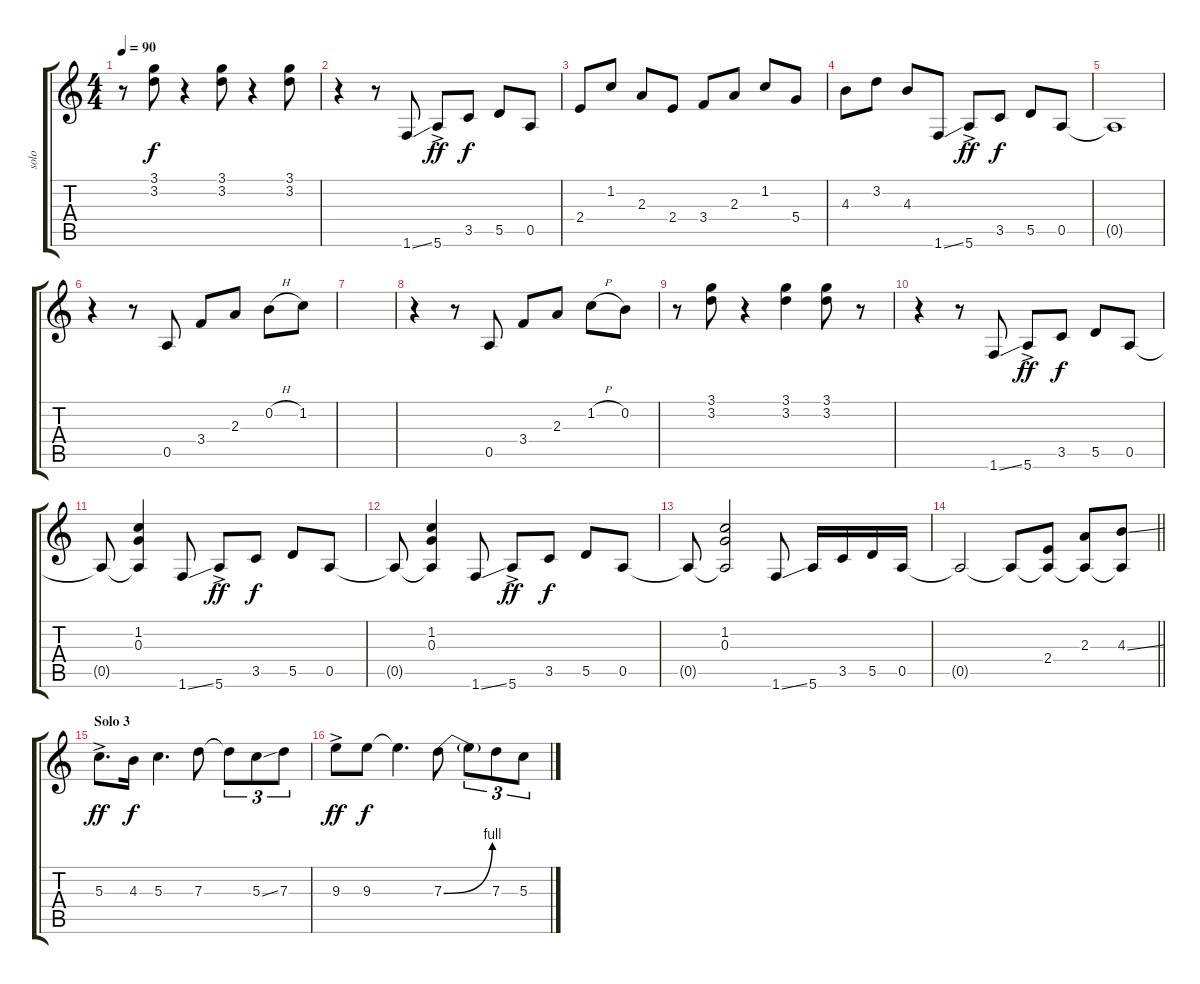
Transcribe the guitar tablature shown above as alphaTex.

\track ("solo" "solo") {instrument electricguitarjazz}
\staff {score tabs}
\tuning (E4 B3 G3 D3 A2 E2) {hide}
\ts (4 4)
\tempo 90
\clef g2
\ks aminor
r.8{dy f} (3.1 3.2).8 r.4 (3.1 3.2).8 r.4 (3.1 3.2).8 |
r.4 r.8 1.6{ss}.8 5.6{ac}.8{dy ff} 3.5.8{dy f} 5.5.8 0.5.8 |
2.4.8 1.2.8 2.3.8 2.4.8 3.4.8 2.3.8 1.2.8 5.4.8 |
4.3.8 3.2.8 4.3.8 1.6{ss}.8 5.6{ac}.8{dy ff} 3.5.8{dy f} 5.5.8 0.5.8 |
0.5{t}.1 |
r.4 r.8 0.5.8 3.4.8 2.3.8 0.2{h}.8 1.2.8 |
|
r.4 r.8 0.5.8 3.4.8 2.3.8 1.2{h}.8 0.2.8 |
r.8 (3.1 3.2).8 r.4 (3.1 3.2).4 (3.1 3.2).8 r.8 |
r.4 r.8 1.6{ss}.8 5.6{ac}.8{dy ff} 3.5.8{dy f} 5.5.8 0.5.8 |
0.5{t}.8 (1.2 0.3 0.5{t}).4 1.6{ss}.8 5.6{ac}.8{dy ff} 3.5.8{dy f} 5.5.8 0.5.8 |
0.5{t}.8 (1.2 0.3 0.5{t}).4 1.6{ss}.8 5.6{ac}.8{dy ff} 3.5.8{dy f} 5.5.8 0.5.8 |
0.5{t}.8 (1.2 0.3 0.5{t}).2 1.6{ss}.8 5.6.16 3.5.16 5.5.16 0.5.16 |
\barLineRight lightlight
0.5{t}.2 0.5{t}.8 (2.4 0.5{t}).8 (2.3 0.5{t}).8 (4.3{ss} 0.5{t}).8 |
\section ("" "Solo 3")
5.3{ac}.8{d dy ff} 4.3.16{dy f} 5.3.4{d} 7.3.8 7.3{t}.8{tu (3 2)} 5.3{ss}.8{tu (3 2)} 7.3.8{tu (3 2)} |
9.3{ac}.8{dy ff} 9.3.8{dy f} 9.3{t}.4{d} 7.3{be (bend 0 0 60 4)}.8 7.3{t}.8{tu (3 2)} 7.3.8{tu (3 2)} 5.3.8{tu (3 2)}
